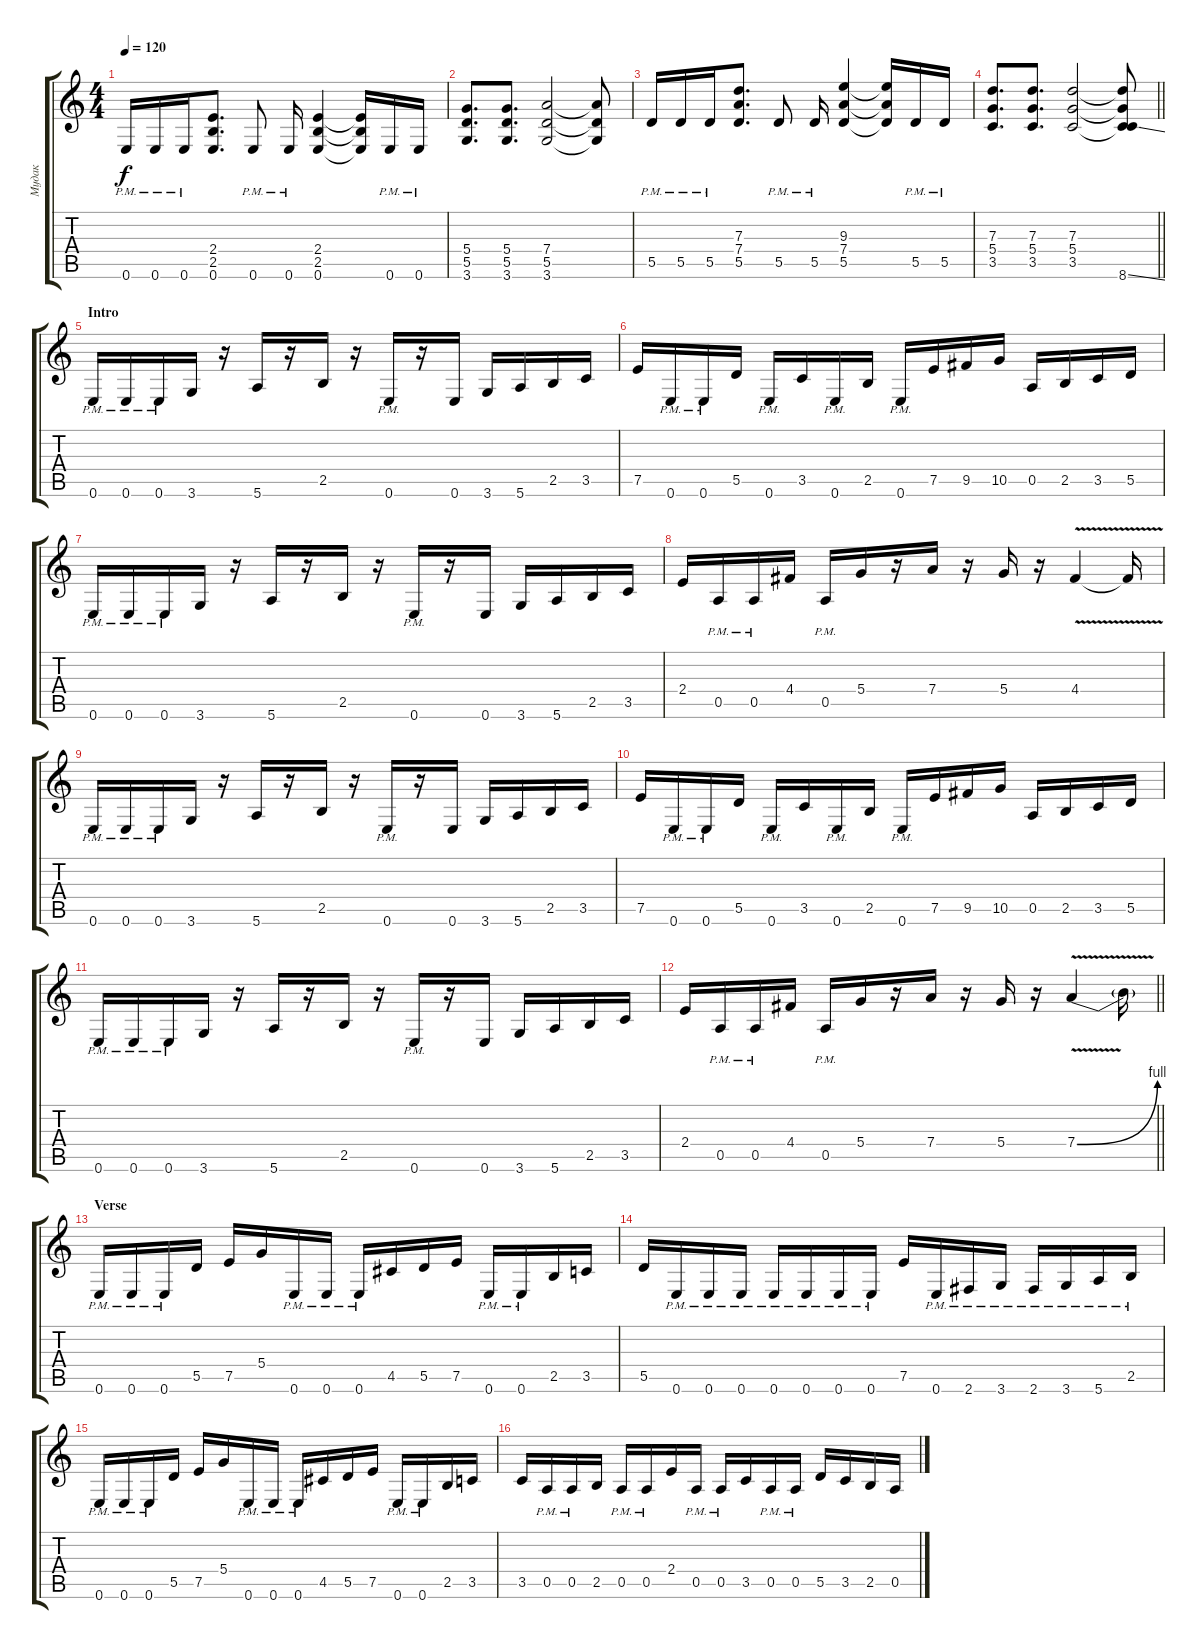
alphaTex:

\track ("Мудак" "Мудак") {instrument distortionguitar}
\staff {score tabs}
\tuning (E4 B3 G3 D3 A2 E2) {hide}
\ts (4 4)
\tempo 120
\clef g2
\ks c
0.6{pm}.16{dy f} 0.6{pm}.16 0.6{pm}.16 (2.4 2.5 0.6).8{d} 0.6{pm}.8 0.6{pm}.16 (2.4 2.5 0.6).4 (2.4{t} 2.5{t} 0.6{t}).16 0.6{pm}.16 0.6{pm}.16 |
(5.4 5.5 3.6).8{d} (5.4 5.5 3.6).8{d} (7.4 5.5 3.6).2 (7.4{t} 5.5{t} 3.6{t}).8 |
5.5{pm}.16 5.5{pm}.16 5.5{pm}.16 (7.3 7.4 5.5).8{d} 5.5{pm}.8 5.5{pm}.16 (9.3 7.4 5.5).4 (9.3{t} 7.4{t} 5.5{t}).16 5.5{pm}.16 5.5{pm}.16 |
\barLineRight lightlight
(7.3 5.4 3.5).8{d} (7.3 5.4 3.5).8{d} (7.3 5.4 3.5).2 (7.3{t} 5.4{t} 3.5{t} 8.6{ss}).8 |
\section ("" "Intro")
0.6{pm}.16 0.6{pm}.16 0.6{pm}.16 3.6.16 r.16 5.6.16 r.16 2.5.16 r.16 0.6{pm}.16 r.16 0.6.16 3.6.16 5.6.16 2.5.16 3.5.16 |
7.5.16 0.6{pm}.16 0.6{pm}.16 5.5.16 0.6{pm}.16 3.5.16 0.6{pm}.16 2.5.16 0.6{pm}.16 7.5.16 9.5.16 10.5.16 0.5.16 2.5.16 3.5.16 5.5.16 |
0.6{pm}.16 0.6{pm}.16 0.6{pm}.16 3.6.16 r.16 5.6.16 r.16 2.5.16 r.16 0.6{pm}.16 r.16 0.6.16 3.6.16 5.6.16 2.5.16 3.5.16 |
2.4.16 0.5{pm}.16 0.5{pm}.16 4.4.16 0.5{pm}.16 5.4.16 r.16 7.4.16 r.16 5.4.16 r.16 4.4{v}.4 4.4{t}.16 |
0.6{pm}.16 0.6{pm}.16 0.6{pm}.16 3.6.16 r.16 5.6.16 r.16 2.5.16 r.16 0.6{pm}.16 r.16 0.6.16 3.6.16 5.6.16 2.5.16 3.5.16 |
7.5.16 0.6{pm}.16 0.6{pm}.16 5.5.16 0.6{pm}.16 3.5.16 0.6{pm}.16 2.5.16 0.6{pm}.16 7.5.16 9.5.16 10.5.16 0.5.16 2.5.16 3.5.16 5.5.16 |
0.6{pm}.16 0.6{pm}.16 0.6{pm}.16 3.6.16 r.16 5.6.16 r.16 2.5.16 r.16 0.6{pm}.16 r.16 0.6.16 3.6.16 5.6.16 2.5.16 3.5.16 |
\barLineRight lightlight
2.4.16 0.5{pm}.16 0.5{pm}.16 4.4.16 0.5{pm}.16 5.4.16 r.16 7.4.16 r.16 5.4.16 r.16 7.4{be (bend 0 0 60 4) v}.4 7.4{t}.16 |
\section ("" "Verse")
0.6{pm}.16 0.6{pm}.16 0.6{pm}.16 5.5.16 7.5.16 5.4.16 0.6{pm}.16 0.6{pm}.16 0.6{pm}.16 4.5.16 5.5.16 7.5.16 0.6{pm}.16 0.6{pm}.16 2.5.16 3.5.16 |
5.5.16 0.6{pm}.16 0.6{pm}.16 0.6{pm}.16 0.6{pm}.16 0.6{pm}.16 0.6{pm}.16 0.6{pm}.16 7.5.16 0.6{pm}.16 2.6{pm}.16 3.6{pm}.16 2.6{pm}.16 3.6{pm}.16 5.6{pm}.16 2.5{pm}.16 |
0.6{pm}.16 0.6{pm}.16 0.6{pm}.16 5.5.16 7.5.16 5.4.16 0.6{pm}.16 0.6{pm}.16 0.6{pm}.16 4.5.16 5.5.16 7.5.16 0.6{pm}.16 0.6{pm}.16 2.5.16 3.5.16 |
3.5.16 0.5{pm}.16 0.5{pm}.16 2.5.16 0.5{pm}.16 0.5{pm}.16 2.4.16 0.5{pm}.16 0.5{pm}.16 3.5.16 0.5{pm}.16 0.5{pm}.16 5.5.16 3.5.16 2.5.16 0.5.16
